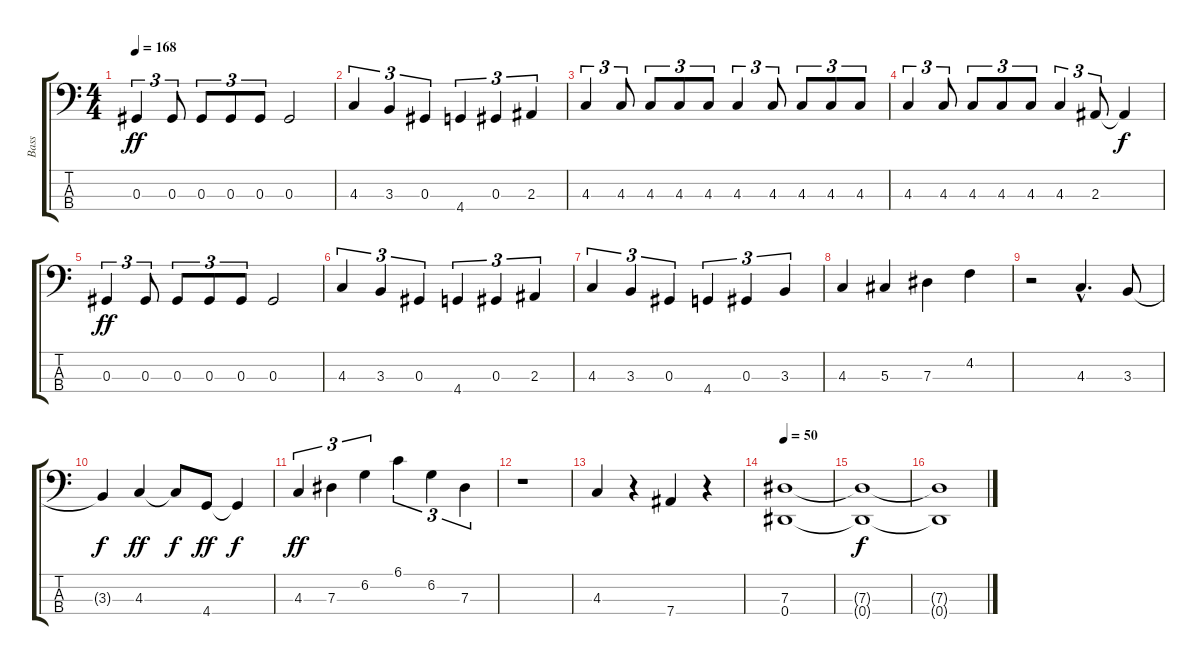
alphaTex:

\track ("Bass" "Bass") {instrument electricbasspick}
\staff {score tabs}
\tuning (Gb2 Db2 Ab1 Eb1) {hide}
\ts (4 4)
\tempo 168
\clef f4
\ks c
0.3.4{tu (3 2) dy ff} 0.3.8{tu (3 2)} 0.3.8{tu (3 2)} 0.3.8{tu (3 2)} 0.3.8{tu (3 2)} 0.3.2 |
4.3.4{tu (3 2)} 3.3.4{tu (3 2)} 0.3.4{tu (3 2)} 4.4.4{tu (3 2)} 0.3.4{tu (3 2)} 2.3.4{tu (3 2)} |
4.3.4{tu (3 2)} 4.3.8{tu (3 2)} 4.3.8{tu (3 2)} 4.3.8{tu (3 2)} 4.3.8{tu (3 2)} 4.3.4{tu (3 2)} 4.3.8{tu (3 2)} 4.3.8{tu (3 2)} 4.3.8{tu (3 2)} 4.3.8{tu (3 2)} |
4.3.4{tu (3 2)} 4.3.8{tu (3 2)} 4.3.8{tu (3 2)} 4.3.8{tu (3 2)} 4.3.8{tu (3 2)} 4.3.4{tu (3 2)} 2.3.8{tu (3 2)} 2.3{t}.4{dy f} |
0.3.4{tu (3 2) dy ff} 0.3.8{tu (3 2)} 0.3.8{tu (3 2)} 0.3.8{tu (3 2)} 0.3.8{tu (3 2)} 0.3.2 |
4.3.4{tu (3 2)} 3.3.4{tu (3 2)} 0.3.4{tu (3 2)} 4.4.4{tu (3 2)} 0.3.4{tu (3 2)} 2.3.4{tu (3 2)} |
4.3.4{tu (3 2)} 3.3.4{tu (3 2)} 0.3.4{tu (3 2)} 4.4.4{tu (3 2)} 0.3.4{tu (3 2)} 3.3.4{tu (3 2)} |
4.3.4 5.3.4 7.3.4 4.2.4 |
r.2 4.3{hac}.4{d} 3.3.8 |
3.3{t}.4{dy f} 4.3.4{dy ff} 4.3{t}.8{dy f} 4.4.8{dy ff} 4.4{t}.4{dy f} |
4.3.4{tu (3 2) dy ff} 7.3.4{tu (3 2)} 6.2.4{tu (3 2)} 6.1.4{tu (3 2)} 6.2.4{tu (3 2)} 7.3.4{tu (3 2)} |
r.1 |
4.3.4 r.4 7.4.4 r.4 |
\tempo 50
(7.3 0.4).1 |
(7.3{t} 0.4{t}).1{dy f} |
(7.3{t} 0.4{t}).1
